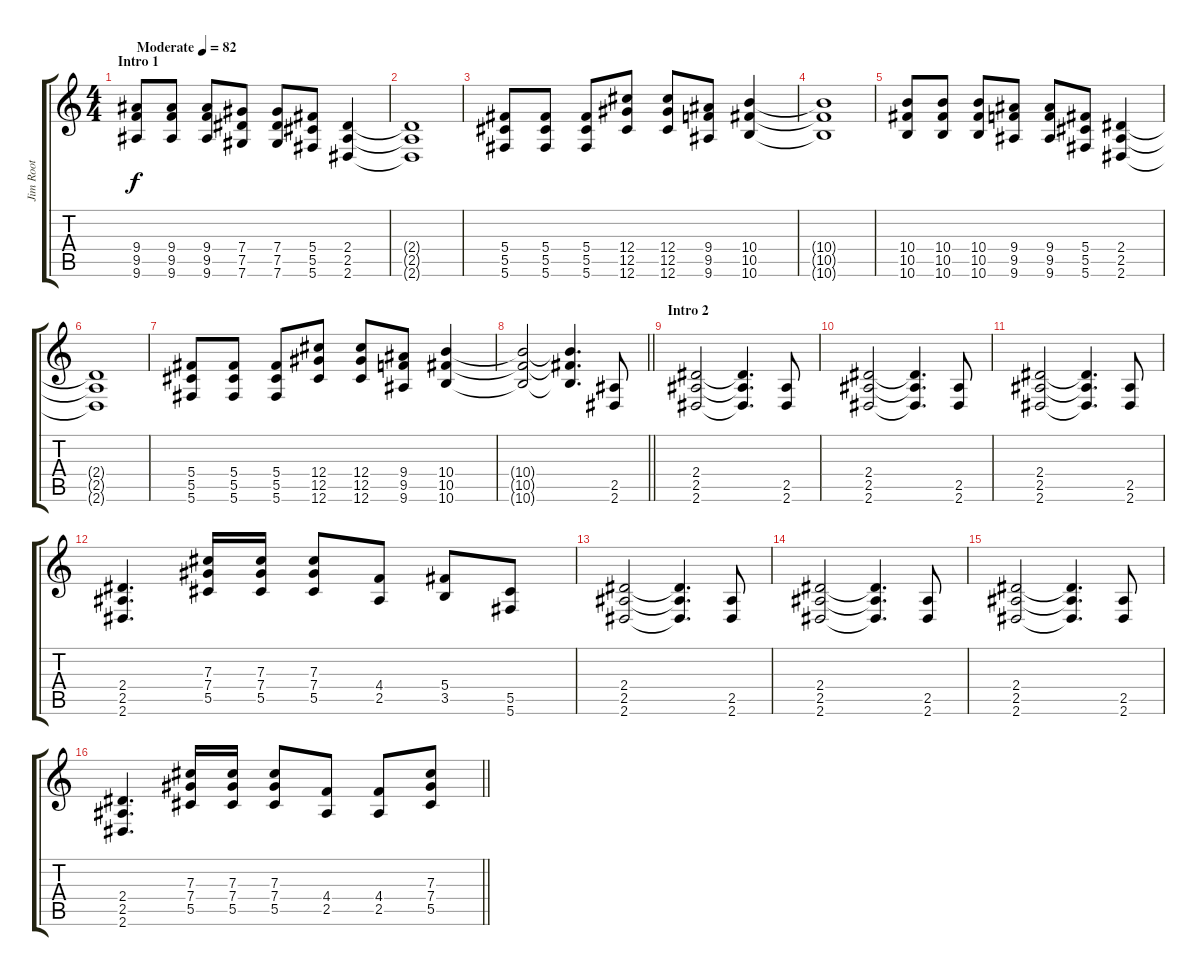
\track ("Jim Root" "Jim Root") {instrument distortionguitar}
\staff {score tabs}
\tuning (Eb4 Bb3 Gb3 Db3 Ab2 Db2) {hide}
\ts (4 4)
\section ("" "Intro 1")
\tempo (82 "Moderate")
\clef g2
\ks c
(9.4 9.5 9.6).8{dy f instrument distortionguitar} (9.4 9.5 9.6).8 (9.4 9.5 9.6).8 (7.4 7.5 7.6).8 (7.4 7.5 7.6).8 (5.4 5.5 5.6).8 (2.4 2.5 2.6).4 |
(2.4{t} 2.5{t} 2.6{t}).1 |
(5.4 5.5 5.6).8 (5.4 5.5 5.6).8 (5.4 5.5 5.6).8 (12.4 12.5 12.6).8 (12.4 12.5 12.6).8 (9.4 9.5 9.6).8 (10.4 10.5 10.6).4 |
(10.4{t} 10.5{t} 10.6{t}).1 |
(10.4 10.5 10.6).8 (10.4 10.5 10.6).8 (10.4 10.5 10.6).8 (9.4 9.5 9.6).8 (9.4 9.5 9.6).8 (5.4 5.5 5.6).8 (2.4 2.5 2.6).4 |
(2.4{t} 2.5{t} 2.6{t}).1 |
(5.4 5.5 5.6).8 (5.4 5.5 5.6).8 (5.4 5.5 5.6).8 (12.4 12.5 12.6).8 (12.4 12.5 12.6).8 (9.4 9.5 9.6).8 (10.4 10.5 10.6).4 |
\barLineRight lightlight
(10.4{t} 10.5{t} 10.6{t}).2 (10.4{t} 10.5{t} 10.6{t}).4{d} (2.5 2.6).8 |
\section ("" "Intro 2")
(2.4 2.5 2.6).2 (2.4{t} 2.5{t} 2.6{t}).4{d} (2.5 2.6).8 |
(2.4 2.5 2.6).2 (2.4{t} 2.5{t} 2.6{t}).4{d} (2.5 2.6).8 |
(2.4 2.5 2.6).2 (2.4{t} 2.5{t} 2.6{t}).4{d} (2.5 2.6).8 |
(2.4 2.5 2.6).4{d} (7.3 7.4 5.5).16 (7.3 7.4 5.5).16 (7.3 7.4 5.5).8 (4.4 2.5).8 (5.4 3.5).8 (5.5 5.6).8 |
(2.4 2.5 2.6).2 (2.4{t} 2.5{t} 2.6{t}).4{d} (2.5 2.6).8 |
(2.4 2.5 2.6).2 (2.4{t} 2.5{t} 2.6{t}).4{d} (2.5 2.6).8 |
(2.4 2.5 2.6).2 (2.4{t} 2.5{t} 2.6{t}).4{d} (2.5 2.6).8 |
\barLineRight lightlight
(2.4 2.5 2.6).4{d} (7.3 7.4 5.5).16 (7.3 7.4 5.5).16 (7.3 7.4 5.5).8 (4.4 2.5).8 (4.4 2.5).8 (7.3 7.4 5.5).8
